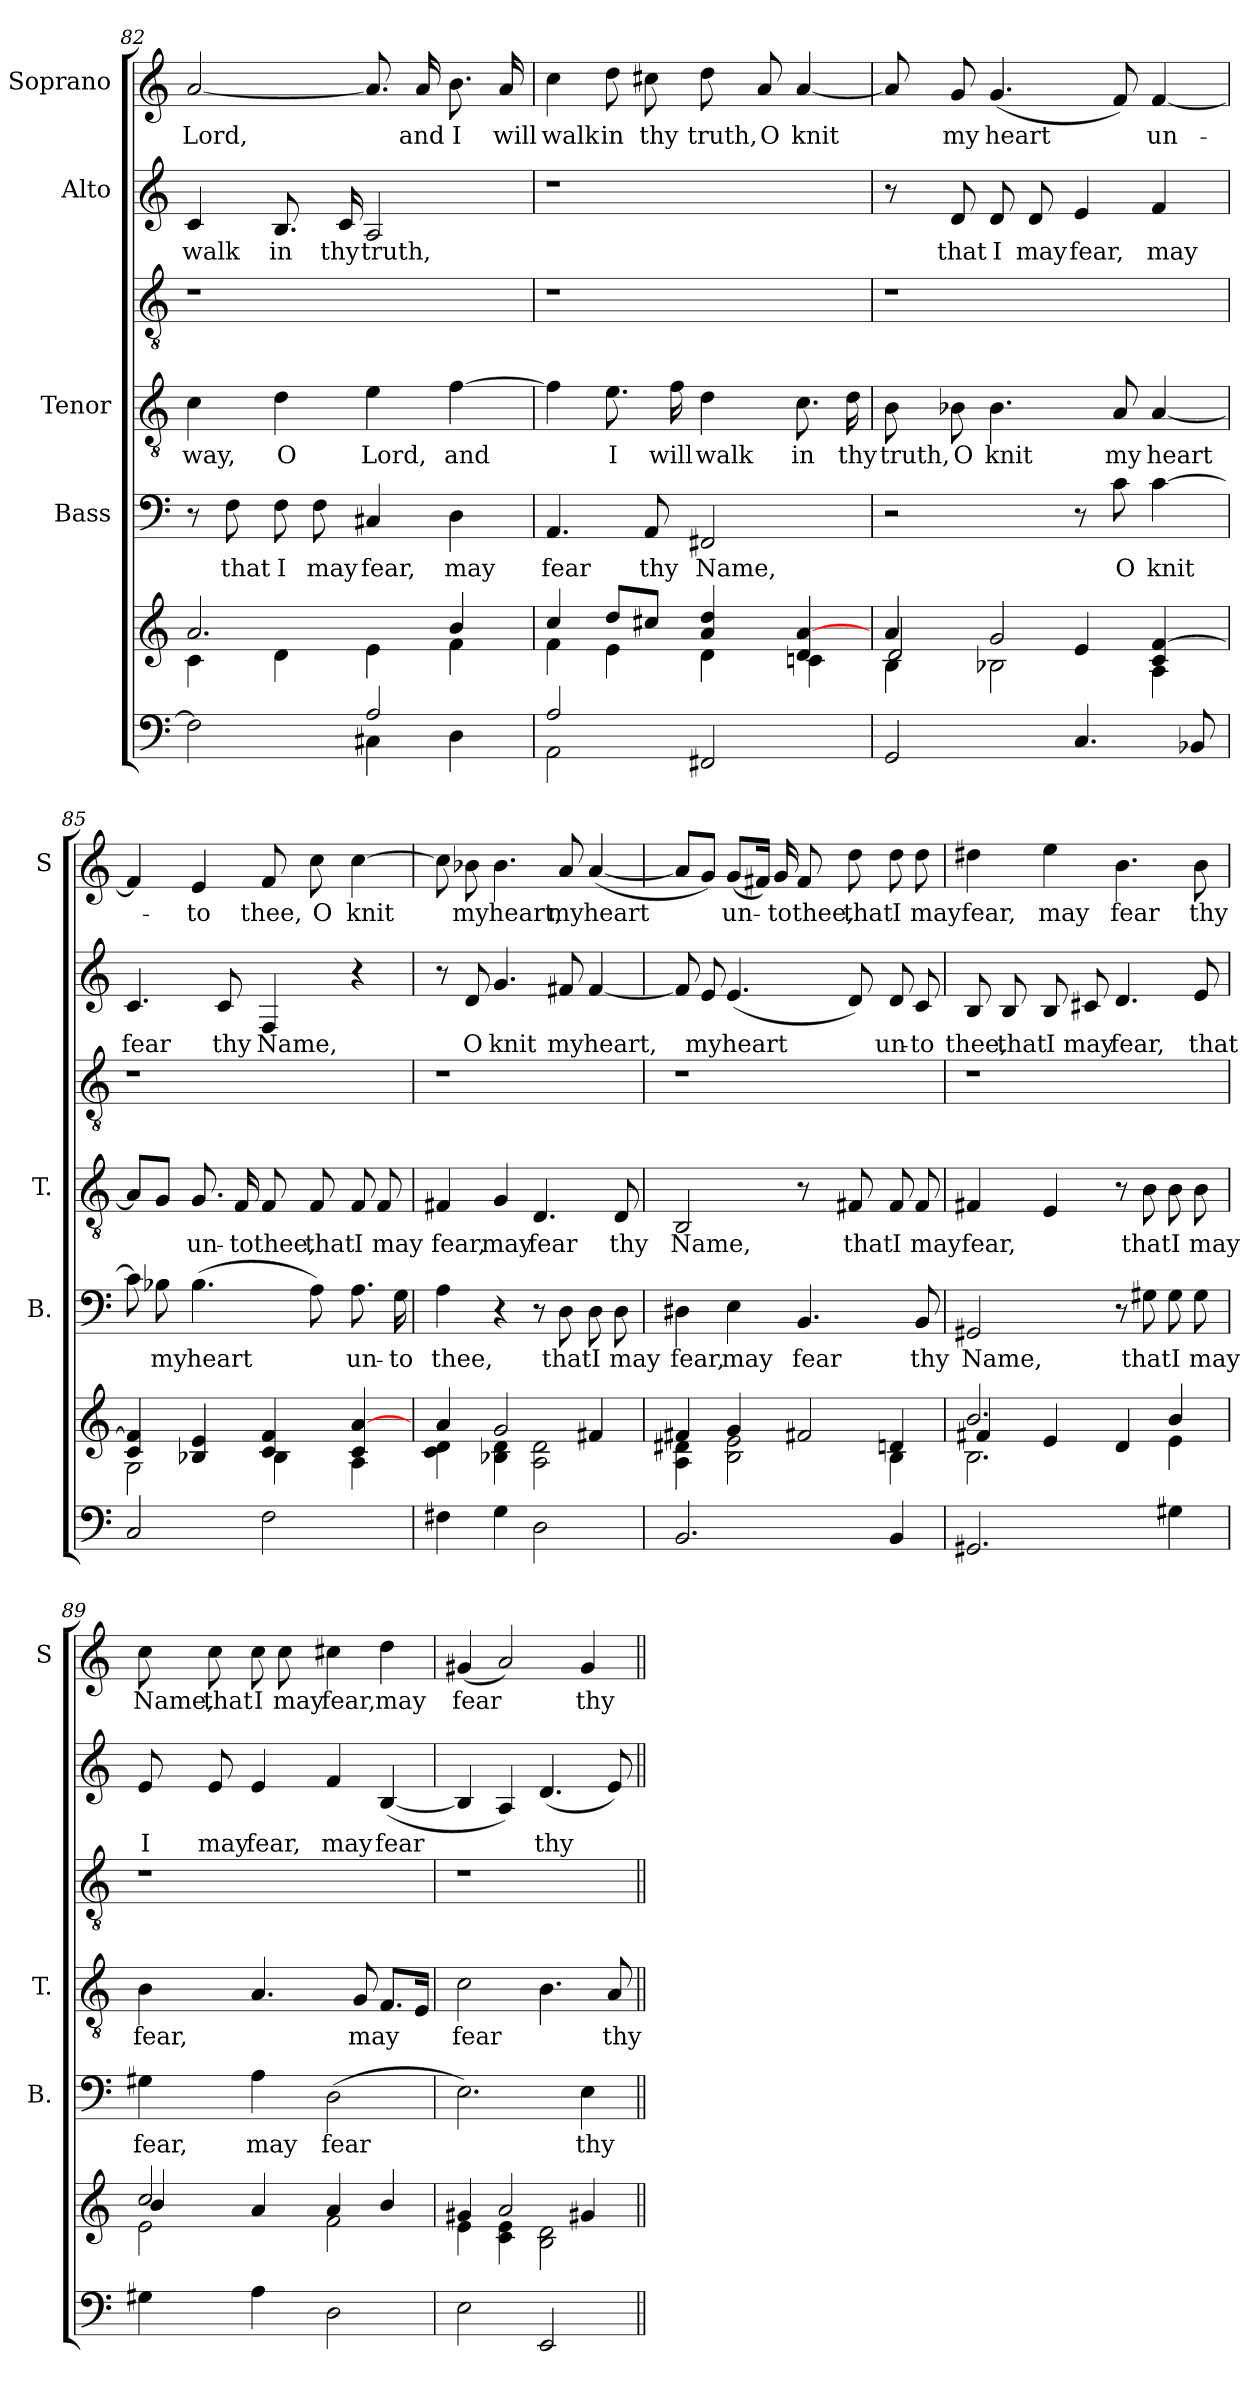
**kern	**kern	**kern	**text	**kern	**text	**kern	**kern	**text	**kern	**text
*part5	*part5	*part4	*part4	*part3	*part3	*part3	*part2	*part2	*part1	*part1
*staff7	*staff6	*staff5	*staff5	*staff4	*staff4	*staff3	*staff2	*staff2	*staff1	*staff1
*	*	*I"Bass	*	*I"Tenor	*	*	*I"Alto	*	*I"Soprano	*
*	*	*I'B.	*	*I'T.	*	*	*	*	*I'S	*
*clefF4	*clefG2	*clefF4	*	*clefGv2	*	*clefGv2	*clefG2	*	*clefG2	*
*	*	*	*	*ITrd7c12	*	*ITrd7c12	*	*	*	*
*k[]	*k[]	*k[]	*	*k[]	*	*k[]	*k[]	*	*k[]	*
*C:	*C:	*C:	*	*C:	*	*C:	*C:	*	*C:	*
=82	=82	=82	=82	=82	=82	=82	=82	=82	=82	=82
*^	*^	*	*	*	*	*	*	*	*	*
!	!	!	!	!	!	!	!LO:LY:b	!	!	!LO:LY:b	!	!LO:LY:b
2F\]	2ryy	2.a/	4c\	8r	.	4C\	way,	1r	4c/	walk	[<2a/	Lord,
!	!	!	!	!	!LO:LY:b	!	!	!	!	!	!	!
.	.	.	.	8F\	that	.	.	.	.	.	.	.
!	!	!	!	!	!LO:LY:b	!	!LO:LY:b	!	!	!LO:LY:b	!	!
.	.	.	4d\	8F\	I	4D\	O	.	8.B/	in	.	.
!	!	!	!	!	!LO:LY:b	!	!	!	!	!	!	!
.	.	.	.	8F\	may	.	.	.	.	.	.	.
!	!	!	!	!	!	!	!	!	!	!LO:LY:b	!	!
.	.	.	.	.	.	.	.	.	16c/	thy	.	.
!	!	!	!	!	!LO:LY:b	!	!LO:LY:b	!	!	!LO:LY:b	!	!
2A/	4C#X\	.	4e\	4C#X/	fear,	4E\	Lord,	.	2A/	truth,	8.a/]	.
!	!	!	!	!	!	!	!	!	!	!	!	!LO:LY:b
.	.	.	.	.	.	.	.	.	.	.	16a/	and
!	!	!	!	!	!LO:LY:b	!	!LO:LY:b	!	!	!	!	!LO:LY:b
.	4D\	4b/	4f\	4D\	may	[>4F\	and	.	.	.	8.b\	I
!	!	!	!	!	!	!	!	!	!	!	!	!LO:LY:b
.	.	.	.	.	.	.	.	.	.	.	16a/	will
!!LO:PB:g=z
=83	=83	=83	=83	=83	=83	=83	=83	=83	=83	=83	=83	=83
!	!	!	!	!	!LO:LY:b	!	!	!	!	!	!	!LO:LY:b
2A/	2AA\	4cc/	4f\	4.AA/	fear	4F\]	.	1r	1r	.	4cc\	walk
!	!	!	!	!	!	!	!LO:LY:b	!	!	!	!	!LO:LY:b
.	.	8dd/L	4e\	.	.	8.E\	I	.	.	.	8dd\	in
!	!	!	!	!	!LO:LY:b	!	!	!	!	!	!	!LO:LY:b
.	.	8cc#X/J	.	8AA/	thy	.	.	.	.	.	8cc#X\	thy
!	!	!	!	!	!	!	!LO:LY:b	!	!	!	!	!
.	.	.	.	.	.	16F\	will	.	.	.	.	.
!	!	!	!	!	!LO:LY:b	!	!LO:LY:b	!	!	!	!	!LO:LY:b
2FF#X/	2ryy	4a/ 4dd/	4d\	2FF#X/	Name,	4D\	walk	.	.	.	8dd\	truth,
!	!	!	!	!	!	!	!	!	!	!	!	!LO:LY:b
.	.	.	.	.	.	.	.	.	.	.	8a/	O
!	!	!	!	!	!	!	!LO:LY:b	!	!	!	!	!LO:LY:b
.	.	4d/ [>4a/	4cn\	.	.	8.C\	in	.	.	.	[<4a/	knit
!	!	!	!	!	!	!	!LO:LY:b	!	!	!	!	!
.	.	.	.	.	.	16D\	thy	.	.	.	.	.
*v	*v	*	*	*	*	*	*	*	*	*	*	*
=84	=84	=84	=84	=84	=84	=84	=84	=84	=84	=84	=84
*	*	*^	*	*	*	*	*	*	*	*	*
!	!	!	!	!	!	!	!LO:LY:b	!	!	!	!	!
2GG/	4a/	4B\	2d/	2r	.	8BB\	truth,	1r	8r	.	8a/]	.
!	!	!	!	!	!	!	!LO:LY:b	!	!	!LO:LY:b	!	!LO:LY:b
.	.	.	.	.	.	8BB-X\	O	.	8d/	that	8g/	my
!	!	!	!	!	!	!	!LO:LY:b	!	!	!LO:LY:b	!	!LO:LY:b
.	2g/	2B-X\	.	.	.	4.BB-\	knit	.	8d/	I	(<4.g/	heart
!	!	!	!	!	!	!	!	!	!	!LO:LY:b	!	!
.	.	.	.	.	.	.	.	.	8d/	may	.	.
!	!	!	!	!	!	!	!	!	!	!LO:LY:b	!	!
4.C/	.	.	4e/	8r	.	.	.	.	4e/	fear,	.	.
!	!	!	!	!	!LO:LY:b	!	!LO:LY:b	!	!	!	!	!
.	.	.	.	8c\	O	8AA/	my	.	.	.	8f/)	.
!	!	!	!	!	!LO:LY:b	!	!LO:LY:b	!	!	!LO:LY:b	!	!LO:LY:b
.	4c/ [>4f/	4A\	4ryy	[>4c\	knit	[<4AA/	heart	.	4f/	may	[<4f/	un-
8BB-X/	.	.	.	.	.	.	.	.	.	.	.	.
=85	=85	=85	=85	=85	=85	=85	=85	=85	=85	=85	=85	=85
!	!	!	!	!	!	!	!	!	!	!LO:LY:b	!	!
2C/	4c/ 4f/]	2G\	4ryy	8c\]	.	8AA/L]	.	1r	4.c/	fear	4f/]	.
!	!	!	!	!	!LO:LY:b	!	!	!	!	!	!	!
.	.	.	.	8B-X\	my	8GG/J	.	.	.	.	.	.
!	!	!	!	!	!LO:LY:b	!	!LO:LY:b	!	!	!	!	!LO:LY:b
.	4B-X/ 4e/	.	4ryy	(>4.B-\	heart	8.GG/	un-	.	.	.	4e/	-to
!	!	!	!	!	!	!	!	!	!	!LO:LY:b	!	!
.	.	.	.	.	.	.	.	.	8c/	thy	.	.
!	!	!	!	!	!	!	!LO:LY:b	!	!	!	!	!
.	.	.	.	.	.	16FF/	-to	.	.	.	.	.
!	!	!	!	!	!	!	!LO:LY:b	!	!	!LO:LY:b	!	!LO:LY:b
2F\	4c/ 4f/	4B-\	2ryy	.	.	8FF/	thee,	.	4F/	Name,	8f/	thee,
!	!	!	!	!	!	!	!LO:LY:b	!	!	!	!	!LO:LY:b
.	.	.	.	8A\)	.	8FF/	that	.	.	.	8cc\	O
!	!	!	!	!	!LO:LY:b	!	!LO:LY:b	!	!	!	!	!LO:LY:b
.	4c/ [>4a/	4A\	.	8.A\	un-	8FF/	I	.	4r	.	[>4cc\	knit
!	!	!	!	!	!	!	!LO:LY:b	!	!	!	!	!
.	.	.	.	.	.	8FF/	may	.	.	.	.	.
!	!	!	!	!	!LO:LY:b	!	!	!	!	!	!	!
.	.	.	.	16G\	-to	.	.	.	.	.	.	.
*	*	*v	*v	*	*	*	*	*	*	*	*	*
!!LO:LB:g=z
=86	=86	=86	=86	=86	=86	=86	=86	=86	=86	=86	=86
!	!	!	!	!LO:LY:b	!	!LO:LY:b	!	!	!	!	!
4F#X\	4a/	4c\ 4d\	4A\	thee,	4FF#X/	fear,	1r	8r	.	8cc\]	.
!	!	!	!	!	!	!	!	!	!LO:LY:b	!	!LO:LY:b
.	.	.	.	.	.	.	.	8d/	O	8b-X\	my
!	!	!	!	!	!	!LO:LY:b	!	!	!LO:LY:b	!	!LO:LY:b
4G\	2g/	4B-X\ 4d\	4r	.	4GG/	may	.	4.g/	knit	4.b-\	heart,
!	!	!	!	!	!	!LO:LY:b	!	!	!	!	!
2D\	.	2A\ 2d\	8r	.	4.DD/	fear	.	.	.	.	.
!	!	!	!	!LO:LY:b	!	!	!	!	!LO:LY:b	!	!LO:LY:b
.	.	.	8D\	that	.	.	.	8f#X/	my	8a/	my
!	!	!	!	!LO:LY:b	!	!	!	!	!LO:LY:b	!	!LO:LY:b
.	4f#X/	.	8D\	I	.	.	.	[<4f#/	heart,	(<[<4a/	heart
!	!	!	!	!LO:LY:b	!	!LO:LY:b	!	!	!	!	!
.	.	.	8D\	may	8DD/	thy	.	.	.	.	.
=87	=87	=87	=87	=87	=87	=87	=87	=87	=87	=87	=87
*	*	*^	*	*	*	*	*	*	*	*	*
!	!	!	!	!	!LO:LY:b	!	!LO:LY:b	!	!	!	!	!
2.BB/	4f#/	4A\ 4d#X\	4ryy	4D#X\	fear,	2BBB/	Name,	1r	8f#/]	.	8a/L]	.
!	!	!	!	!	!	!	!	!	!	!LO:LY:b	!	!
.	.	.	.	.	.	.	.	.	8e/	my	8g/J)	.
!	!	!	!	!	!LO:LY:b	!	!	!	!	!LO:LY:b	!	!LO:LY:b
.	4g/	2B\ 2e\	2ryy	4E\	may	.	.	.	(<4.e/	heart	(<8g/L	un-
.	.	.	.	.	.	.	.	.	.	.	16f#X/Jk)	.
!	!	!	!	!	!	!	!	!	!	!	!	!LO:LY:b
.	.	.	.	.	.	.	.	.	.	.	16g/	-to
!	!	!	!	!	!LO:LY:b	!	!	!	!	!	!	!LO:LY:b
.	2f#X/	.	.	4.BB/	fear	8r	.	.	.	.	8f#/	thee,
!	!	!	!	!	!	!	!LO:LY:b	!	!	!	!	!LO:LY:b
.	.	.	.	.	.	8FF#X/	that	.	8d/)	.	8dd\	that
!	!	!	!	!	!	!	!LO:LY:b	!	!	!LO:LY:b	!	!LO:LY:b
4BB/	.	4B\	4dn/	.	.	8FF#/	I	.	8d/	un-	8dd\	I
!	!	!	!	!	!LO:LY:b	!	!LO:LY:b	!	!	!LO:LY:b	!	!LO:LY:b
.	.	.	.	8BB/	thy	8FF#/	may	.	8c/	-to	8dd\	may
=88	=88	=88	=88	=88	=88	=88	=88	=88	=88	=88	=88	=88
!	!	!	!	!	!LO:LY:b	!	!LO:LY:b	!	!	!LO:LY:b	!	!LO:LY:b
2.GG#X/	2.b/	2.B\	4f#/	2GG#X/	Name,	4FF#X/	fear,	1r	8B/	thee,	4dd#X\	fear,
!	!	!	!	!	!	!	!	!	!	!LO:LY:b	!	!
.	.	.	.	.	.	.	.	.	8B/	that	.	.
!	!	!	!	!	!	!	!	!	!	!LO:LY:b	!	!LO:LY:b
.	.	.	4e/	.	.	4EE/	.	.	8B/	I	4ee\	may
!	!	!	!	!	!	!	!	!	!	!LO:LY:b	!	!
.	.	.	.	.	.	.	.	.	8c#X/	may	.	.
!	!	!	!	!	!	!	!	!	!	!LO:LY:b	!	!LO:LY:b
.	.	.	4d/	8r	.	8r	.	.	4.d/	fear,	4.b\	fear
!	!	!	!	!	!LO:LY:b	!	!LO:LY:b	!	!	!	!	!
.	.	.	.	8G#X\	that	8BB\	that	.	.	.	.	.
!	!	!	!	!	!LO:LY:b	!	!LO:LY:b	!	!	!	!	!
4G#X\	4b/	4e\	4ryy	8G#\	I	8BB\	I	.	.	.	.	.
!	!	!	!	!	!LO:LY:b	!	!LO:LY:b	!	!	!LO:LY:b	!	!LO:LY:b
.	.	.	.	8G#\	may	8BB\	may	.	8e/	that	8b\	thy
!!LO:PB:g=z
=89	=89	=89	=89	=89	=89	=89	=89	=89	=89	=89	=89	=89
!	!	!	!	!	!LO:LY:b	!	!LO:LY:b	!	!	!LO:LY:b	!	!LO:LY:b
4G#X\	2cc/	2e\	4b/	4G#X\	fear,	4BB\	fear,	1r	8e/	I	8cc\	Name,
!	!	!	!	!	!	!	!	!	!	!LO:LY:b	!	!LO:LY:b
.	.	.	.	.	.	.	.	.	8e/	may	8cc\	that
!	!	!	!	!	!LO:LY:b	!	!	!	!	!LO:LY:b	!	!LO:LY:b
4A\	.	.	4a/	4A\	may	4.AA/	.	.	4e/	fear,	8cc\	I
!	!	!	!	!	!	!	!	!	!	!	!	!LO:LY:b
.	.	.	.	.	.	.	.	.	.	.	8cc\	may
!	!	!	!	!	!LO:LY:b	!	!	!	!	!LO:LY:b	!	!LO:LY:b
2D\	4a/	2f\	2ryy	(>2D\	fear	.	.	.	4f/	may	4cc#X\	fear,
!	!	!	!	!	!	!	!LO:LY:b	!	!	!	!	!
.	.	.	.	.	.	8GG/	may	.	.	.	.	.
!	!	!	!	!	!	!	!	!	!	!LO:LY:b	!	!LO:LY:b
.	4b/	.	.	.	.	8.FF/L	.	.	(<[<4B/	fear	4dd\	may
.	.	.	.	.	.	16EE/Jk	.	.	.	.	.	.
*	*	*v	*v	*	*	*	*	*	*	*	*	*
=90	=90	=90	=90	=90	=90	=90	=90	=90	=90	=90	=90
!	!	!	!	!	!	!LO:LY:b	!	!	!	!	!LO:LY:b
2E\	4g#X/	4e\	2.E\)	.	2C\	fear	1r	4B/]	.	(<4g#X/	fear
.	2a/	4c\ 4e\	.	.	.	.	.	4A/)	.	2a/)	.
!	!	!	!	!	!	!	!	!	!LO:LY:b	!	!
2EE/	.	2B\ 2d\	.	.	4.BB\	.	.	(<4.d/	thy	.	.
!	!	!	!	!LO:LY:b	!	!	!	!	!	!	!LO:LY:b
.	4g#X/	.	4E\	thy	.	.	.	.	.	4g#/	thy
!	!	!	!	!	!	!LO:LY:b	!	!	!	!	!
.	.	.	.	.	8AA/	thy	.	8e/)	.	.	.
*	*v	*v	*	*	*	*	*	*	*	*	*
=||	=||	=||	=||	=||	=||	=||	=||	=||	=||	=||
*-	*-	*-	*-	*-	*-	*-	*-	*-	*-	*-
